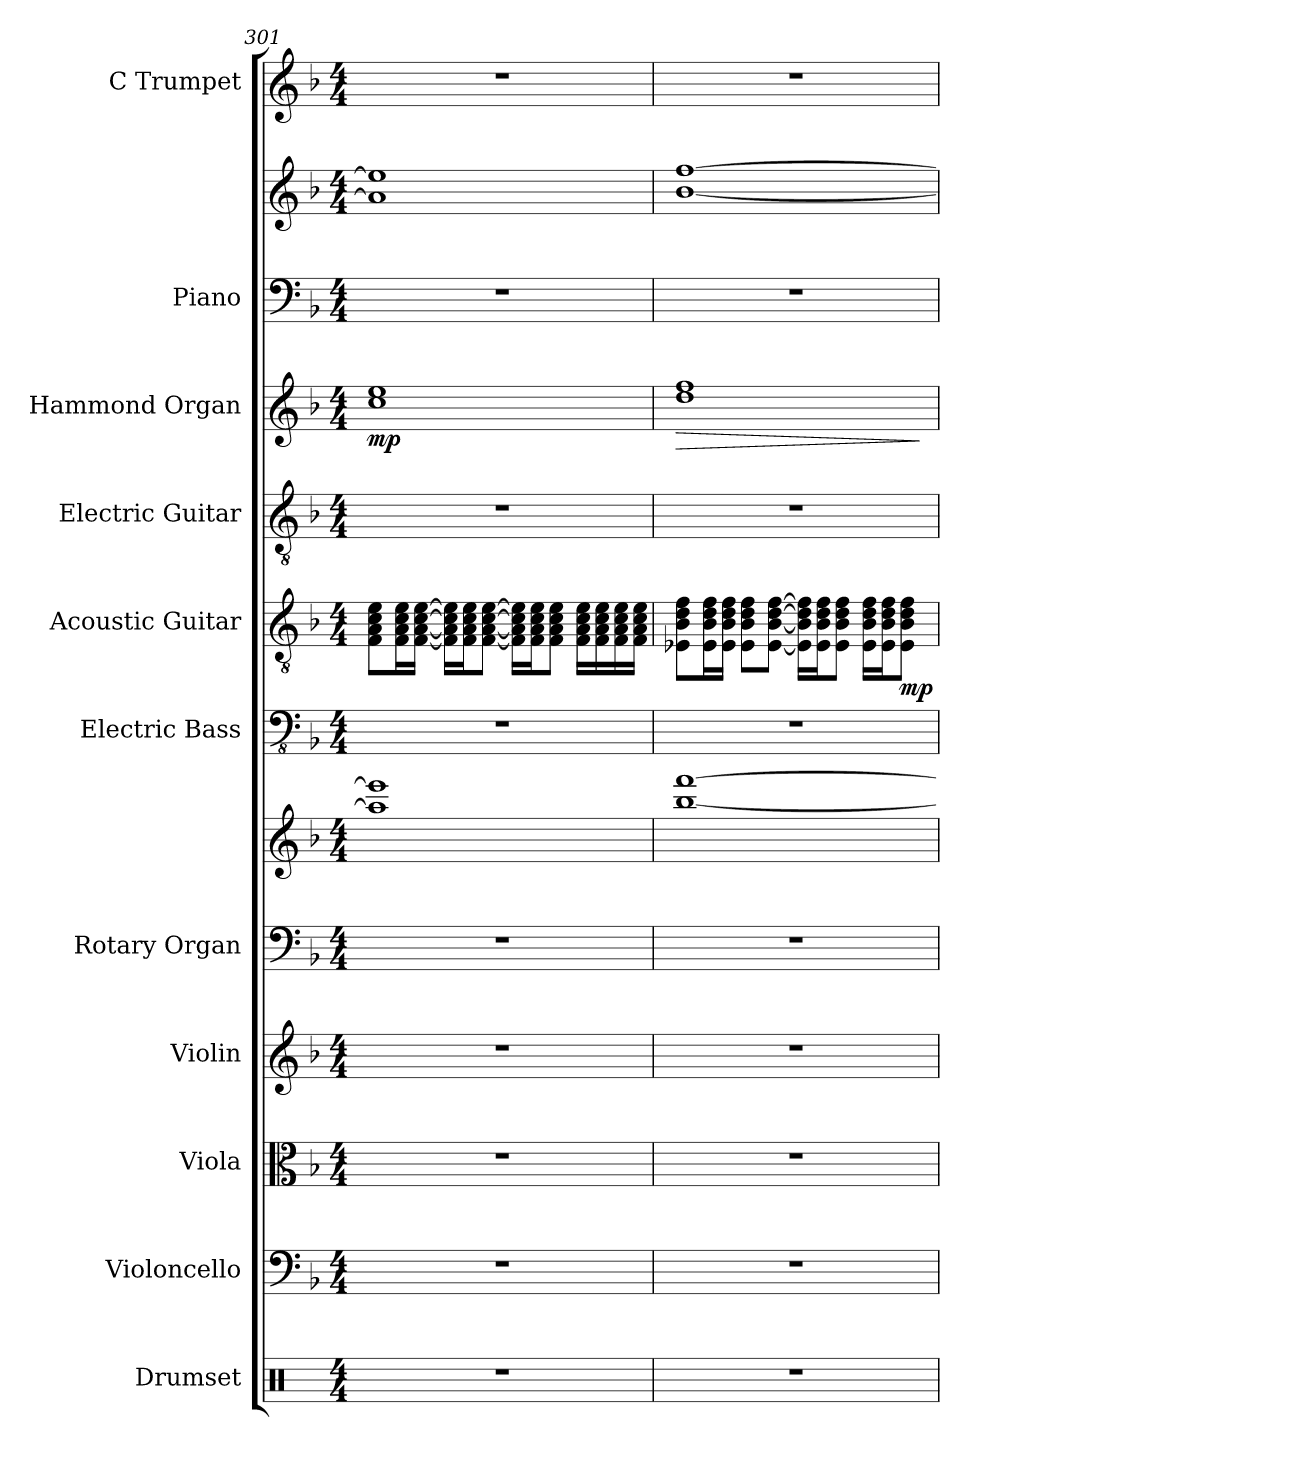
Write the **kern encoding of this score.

**kern	**kern	**kern	**kern	**kern	**kern	**kern	**kern	**dynam	**kern	**kern	**dynam	**kern	**kern	**kern
*part11	*part10	*part9	*part8	*part7	*part7	*part6	*part5	*part5	*part4	*part3	*part3	*part2	*part2	*part1
*staff13	*staff12	*staff11	*staff10	*staff9	*staff8	*staff7	*staff6	*staff6	*staff5	*staff4	*staff4	*staff3	*staff2	*staff1
*I"Drumset	*I"Violoncello	*I"Viola	*I"Violin	*I"Rotary Organ	*	*I"Electric Bass	*I"Acoustic Guitar	*	*I"Electric Guitar	*I"Hammond Organ	*	*I"Piano	*	*I"C Trumpet
*I'Drs.	*I'Vc.	*I'Vla.	*I'Vln.	*I'Rot. Org.	*	*I'El. B.	*I'Guit.	*	*I'El. Guit.	*I'Hm. Org.	*	*I'Pno.	*	*I'C Tpt.
*clefX	*clefF4	*clefC3	*clefG2	*clefF4	*clefG2	*clefFv4	*clefGv2	*	*clefGv2	*clefG2	*	*clefF4	*clefG2	*clefG2
*k[]	*k[b-]	*k[b-]	*k[b-]	*k[b-]	*k[b-]	*k[b-]	*k[b-]	*	*k[b-]	*k[b-]	*	*k[b-]	*k[b-]	*k[b-]
*M4/4	*M4/4	*M4/4	*M4/4	*M4/4	*M4/4	*M4/4	*M4/4	*	*M4/4	*M4/4	*	*M4/4	*M4/4	*M4/4
=301	=301	=301	=301	=301	=301	=301	=301	=301	=301	=301	=301	=301	=301	=301
!	!	!	!	!	!	!	!	!	!	!	!LO:DY:b	!	!	!
1r	1r	1r	1r	1r	1aa] 1eee]	1r	8F\ 8A\ 8c\ 8e\L	.	1r	1cc 1ee	mp	1r	1a] 1ee]	1r
.	.	.	.	.	.	.	16F\ 16A\ 16c\ 16e\L	.	.	.	.	.	.	.
.	.	.	.	.	.	.	[16F\ [16A\ [16c\ [16e\JJ	.	.	.	.	.	.	.
.	.	.	.	.	.	.	16F\] 16A\] 16c\] 16e\]LL	.	.	.	.	.	.	.
.	.	.	.	.	.	.	16F\ 16A\ 16c\ 16e\J	.	.	.	.	.	.	.
.	.	.	.	.	.	.	[8F\ [8A\ [8c\ [8e\J	.	.	.	.	.	.	.
.	.	.	.	.	.	.	16F\] 16A\] 16c\] 16e\]LL	.	.	.	.	.	.	.
.	.	.	.	.	.	.	16F\ 16A\ 16c\ 16e\J	.	.	.	.	.	.	.
.	.	.	.	.	.	.	8F\ 8A\ 8c\ 8e\J	.	.	.	.	.	.	.
.	.	.	.	.	.	.	16F\ 16A\ 16c\ 16e\LL	.	.	.	.	.	.	.
.	.	.	.	.	.	.	16F\ 16A\ 16c\ 16e\	.	.	.	.	.	.	.
.	.	.	.	.	.	.	16F\ 16A\ 16c\ 16e\	.	.	.	.	.	.	.
.	.	.	.	.	.	.	16F\ 16A\ 16c\ 16e\JJ	.	.	.	.	.	.	.
!!LO:PB:g=z
=302	=302	=302	=302	=302	=302	=302	=302	=302	=302	=302	=302	=302	=302	=302
!	!	!	!	!	!	!	!	!	!	!	!LO:HP:b	!	!	!
1r	1r	1r	1r	1r	[1bb- [1fff	1r	8E-X\ 8B-\ 8d\ 8f\L	.	1r	1dd 1ff	>	1r	[1b- [1ff	1r
.	.	.	.	.	.	.	16E-\ 16B-\ 16d\ 16f\L	.	.	.	.	.	.	.
.	.	.	.	.	.	.	16E-\ 16B-\ 16d\ 16f\JJ	.	.	.	.	.	.	.
.	.	.	.	.	.	.	8E-\ 8B-\ 8d\ 8f\L	.	.	.	.	.	.	.
.	.	.	.	.	.	.	[8E-\ [8B-\ [8d\ [8f\J	.	.	.	.	.	.	.
.	.	.	.	.	.	.	16E-\] 16B-\] 16d\] 16f\]LL	.	.	.	.	.	.	.
.	.	.	.	.	.	.	16E-\ 16B-\ 16d\ 16f\J	.	.	.	.	.	.	.
.	.	.	.	.	.	.	8E-\ 8B-\ 8d\ 8f\J	.	.	.	.	.	.	.
.	.	.	.	.	.	.	16E-\ 16B-\ 16d\ 16f\LL	.	.	.	.	.	.	.
.	.	.	.	.	.	.	16E-\ 16B-\ 16d\ 16f\J	.	.	.	.	.	.	.
!	!	!	!	!	!	!	!	!LO:DY:b	!	!	!	!	!	!
.	.	.	.	.	.	.	8E-\ 8B-\ 8d\ 8f\J	mp	.	.	.	.	.	.
.	.	.	.	.	.	.	.	.	.	.	]	.	.	.
=	=	=	=	=	=	=	=	=	=	=	=	=	=	=
*-	*-	*-	*-	*-	*-	*-	*-	*-	*-	*-	*-	*-	*-	*-
